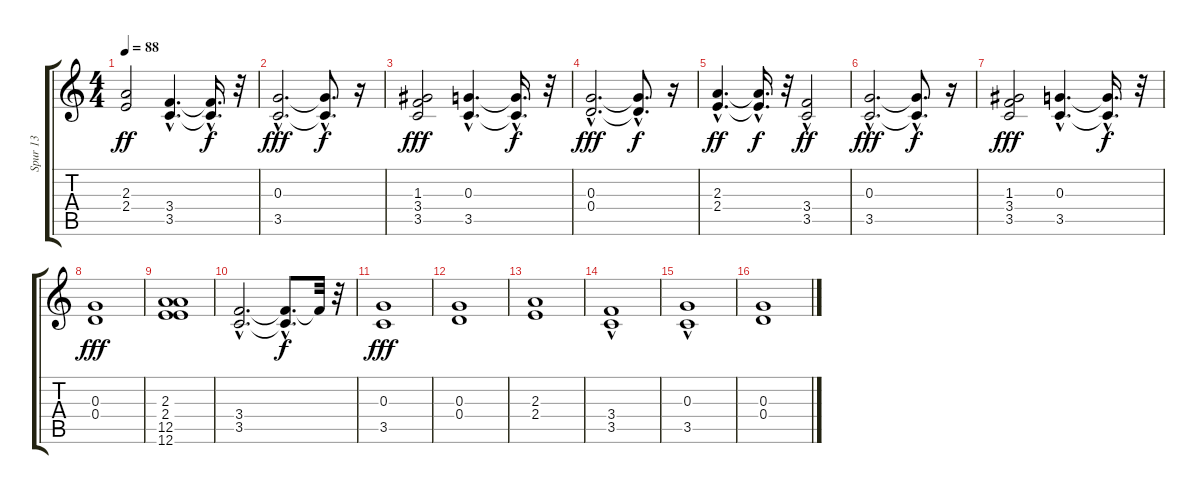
\track ("Spur 13" "Spur 13") {instrument distortionguitar}
\staff {score tabs}
\tuning (E4 B3 G3 D3 A2 E2) {hide}
\ts (4 4)
\tempo 88
\clef g2
\ks c
(2.3 2.4).2{dy ff} (3.4{hac} 3.5{hac}).4{d} (3.4{hac t} 3.5{hac t}).16{d dy f} r.32 |
(0.3{hac} 3.5{hac}).2{d dy fff} (0.3{hac t} 3.5{hac t}).8{d dy f} r.16 |
(1.3 3.4 3.5).2{dy fff} (0.3{hac} 3.5{hac}).4{d} (0.3{hac t} 3.5{hac t}).16{d dy f} r.32 |
(0.3{hac} 0.4{hac}).2{d dy fff} (0.3{hac t} 0.4{hac t}).8{d dy f} r.16 |
(2.3{hac} 2.4{hac}).4{d dy ff} (2.3{hac t} 2.4{hac t}).16{d dy f} r.32 (3.4{hac} 3.5).2{dy ff} |
(0.3{hac} 3.5{hac}).2{d dy fff} (0.3{hac t} 3.5{hac t}).8{d dy f} r.16 |
(1.3 3.4 3.5).2{dy fff} (0.3{hac} 3.5{hac}).4{d} (0.3{hac t} 3.5{hac t}).16{d dy f} r.32 |
(0.3 0.4).1{dy fff} |
(2.3 2.4 12.5 12.6).1 |
(3.4{hac} 3.5{hac}).2{d} (3.4{hac t} 3.5{hac t}).8{d dy f} 3.4{t}.32 r.32 |
(0.3 3.5).1{dy fff} |
(0.3 0.4).1 |
(2.3 2.4).1 |
(3.4 3.5{hac}).1 |
(0.3{hac} 3.5).1 |
(0.3 0.4).1
